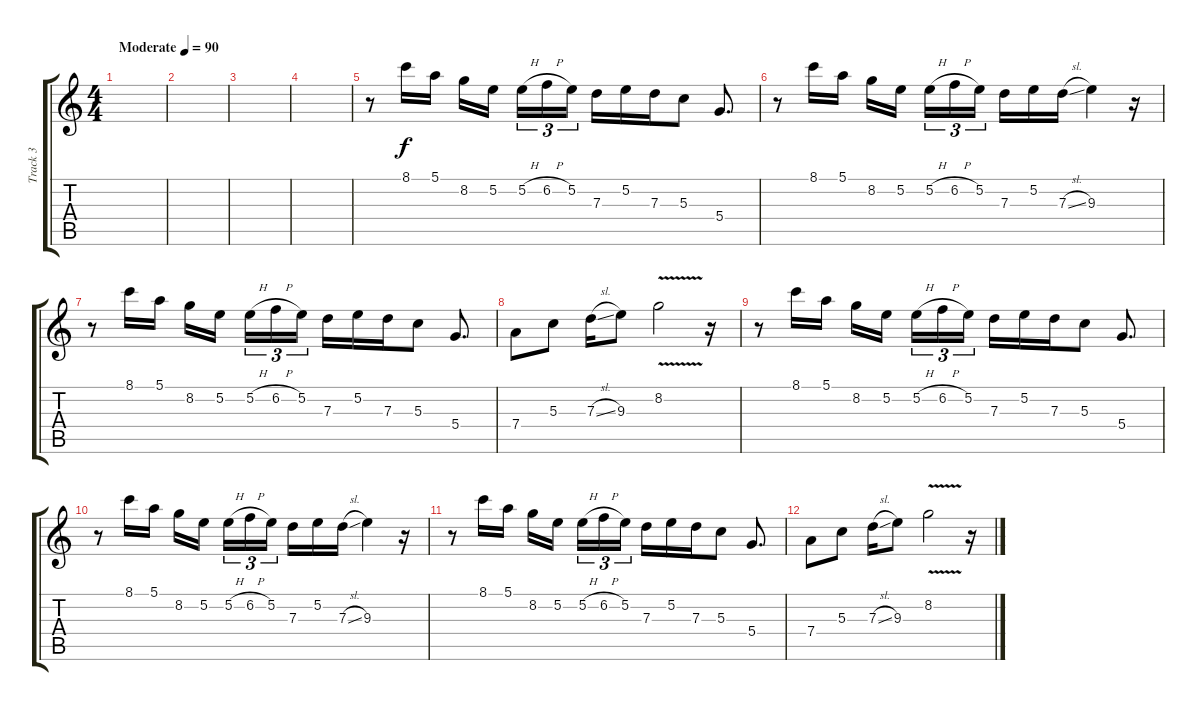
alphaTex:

\track ("Track 3" "Track 3") {instrument acousticguitarsteel bank 163}
\staff {score tabs}
\tuning (E4 B3 G3 D3 A2 E2) {hide}
\ts (4 4)
\tempo (90 "Moderate")
\clef g2
\ks c
|
|
|
|
r.8 8.1.16 5.1.16 8.2.16 5.2.16{beam splitsecondary} 5.2{h}.16{tu (3 2)} 6.2{h}.16{tu (3 2)} 5.2.16{tu (3 2)} 7.3.16 5.2.16 7.3.16 5.3.8 5.4.8{d} |
r.8 8.1.16 5.1.16 8.2.16 5.2.16{beam splitsecondary} 5.2{h}.16{tu (3 2)} 6.2{h}.16{tu (3 2)} 5.2.16{tu (3 2)} 7.3.16 5.2.16 7.3{sl}.16 9.3.4 r.16 |
r.8 8.1.16 5.1.16 8.2.16 5.2.16{beam splitsecondary} 5.2{h}.16{tu (3 2)} 6.2{h}.16{tu (3 2)} 5.2.16{tu (3 2)} 7.3.16 5.2.16 7.3.16 5.3.8 5.4.8{d} |
7.4.8 5.3.8 7.3{sl}.16 9.3.8 8.2{v}.2 r.16 |
r.8 8.1.16 5.1.16 8.2.16 5.2.16{beam splitsecondary} 5.2{h}.16{tu (3 2)} 6.2{h}.16{tu (3 2)} 5.2.16{tu (3 2)} 7.3.16 5.2.16 7.3.16 5.3.8 5.4.8{d} |
r.8 8.1.16 5.1.16 8.2.16 5.2.16{beam splitsecondary} 5.2{h}.16{tu (3 2)} 6.2{h}.16{tu (3 2)} 5.2.16{tu (3 2)} 7.3.16 5.2.16 7.3{sl}.16 9.3.4 r.16 |
r.8 8.1.16 5.1.16 8.2.16 5.2.16{beam splitsecondary} 5.2{h}.16{tu (3 2)} 6.2{h}.16{tu (3 2)} 5.2.16{tu (3 2)} 7.3.16 5.2.16 7.3.16 5.3.8 5.4.8{d} |
7.4.8 5.3.8 7.3{sl}.16 9.3.8 8.2{v}.2 r.16
